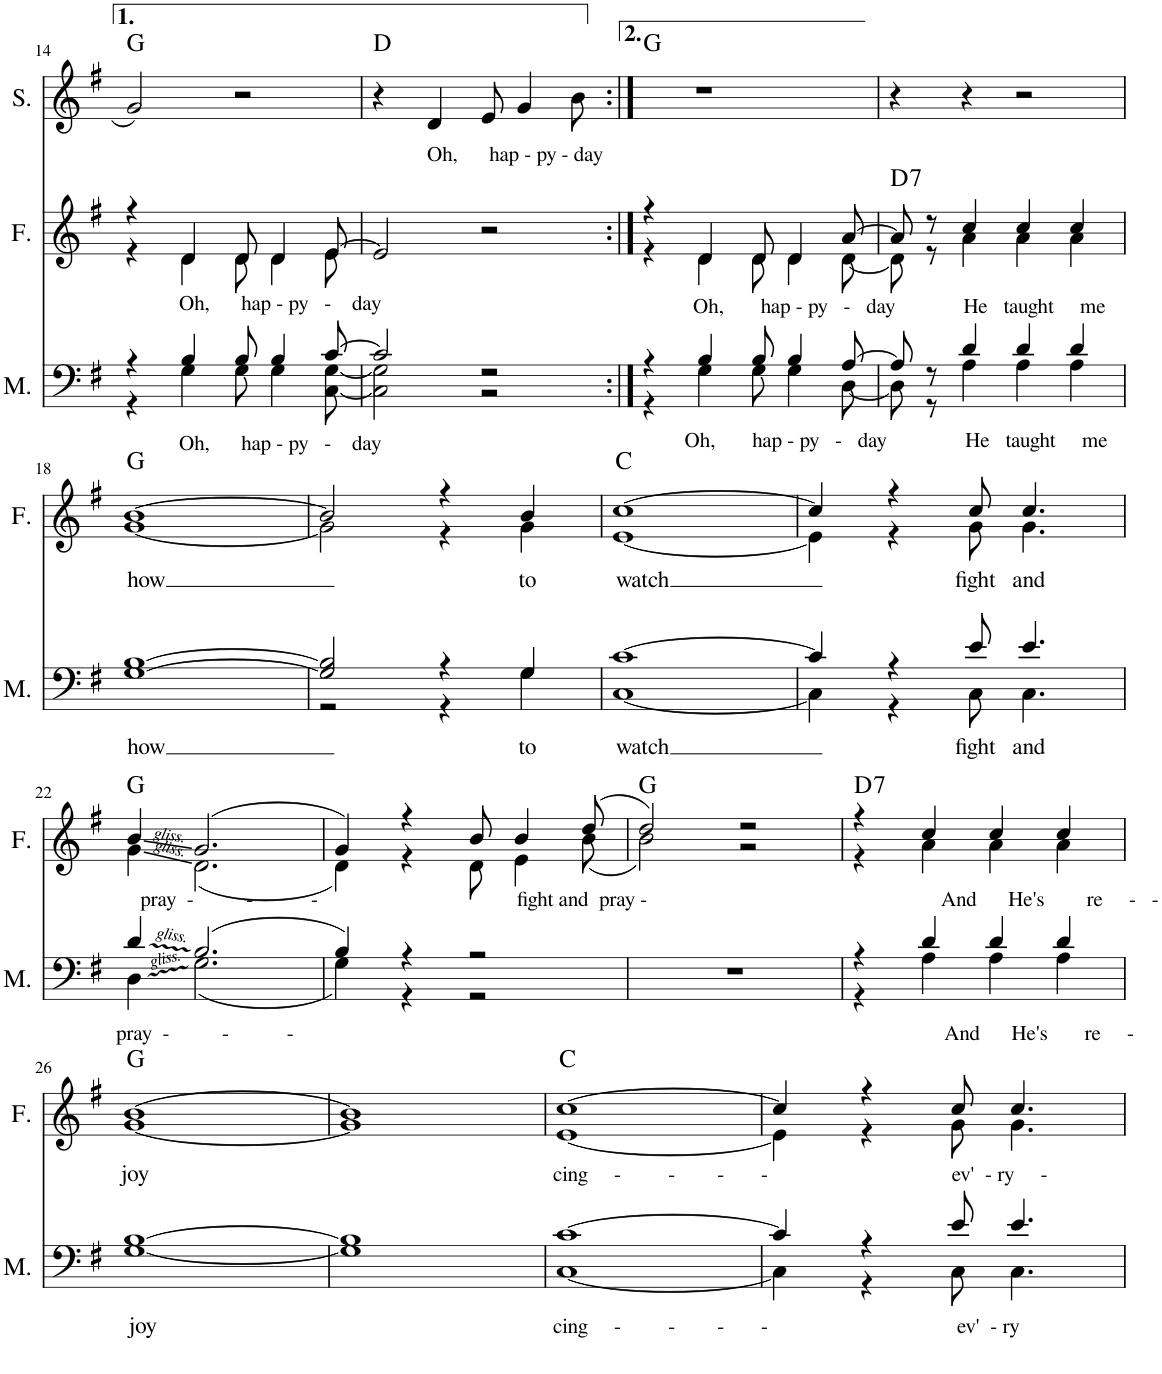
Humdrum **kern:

**kern	**text	**kern	**text	**harte	**kern	**harte
*part3	*part3	*part2	*part2	*part2	*part1	*part1
*staff3	*staff3	*staff2	*staff2	*	*staff1	*
*I"Männer	*	*I"Frauen	*	*	*I"Sopran	*
*I'M.	*	*I'F.	*	*	*I'S.	*
!!LO:PB:g=z
*clefF4	*	*clefG2	*	*	*clefG2	*
*k[f#]	*	*k[f#]	*	*	*k[f#]	*
*M4/4	*	*M4/4	*	*	*M4/4	*
=14	=14	=14	=14	=14	=14	=14
*^	*	*^	*	*	*	*
4r	4r	.	4r	4r	.	.	2g/	G:maj
!	!	!	!LO:TX:b:t=Oh,      hap - py   -    day	!	!	!	!	!
!LO:TX:b:t=Oh,      hap - py   -    day	!	!	!	!	!	!	!	!
4B/	4G\	.	4d/	4d\	.	.	.	.
8B/	8G\	.	8d/	8d\	.	.	2r	.
4B/	4G\	.	4d/	4d\	.	.	.	.
[8c/	[8C\ [8G\	.	[8e/	8e\	.	.	.	.
*	*	*	*v	*v	*	*	*	*
=15	=15	=15	=15	=15	=15	=15	=15
2c/]	2C\] 2G\]	.	2e/]	.	.	4r	D:maj
!	!	!	!	!	!	!LO:TX:b:t=Oh,      hap - py - day	!
.	.	.	.	.	.	4d/	.
2r	2r	.	2r	.	.	8e/	.
.	.	.	.	.	.	4g/	.
.	.	.	.	.	.	8b\	.
=16:|!	=16:|!	=16:|!	=16:|!	=16:|!	=16:|!	=16:|!	=16:|!
*	*	*	*^	*	*	*	*
4r	4r	.	4r	4r	.	.	1r	G:maj
!	!	!	!LO:TX:b:t=Oh,       hap - py   -   day             He   taught     me	!	!	!	!	!
!LO:TX:b:t=Oh,       hap - py   -   day               He   taught     me	!	!	!	!	!	!	!	!
4B/	4G\	.	4d/	4d\	.	.	.	.
8B/	8G\	.	8d/	8d\	.	.	.	.
4B/	4G\	.	4d/	4d\	.	.	.	.
[8A/	[8D\	.	[8a/	[8d\	.	.	.	.
=17	=17	=17	=17	=17	=17	=17	=17	=17
!	!	!	!	!	!	!LO:H:kt=7	!	!
8A/]	8D\]	.	8a/]	8d\]	.	D:7	4r	.
8r	8r	.	8r	8r	.	.	.	.
4d/	4A\	.	4cc/	4a\	.	.	4r	.
4d/	4A\	.	4cc/	4a\	.	.	2r	.
4d/	4A\	.	4cc/	4a\	.	.	.	.
!!LO:LB:g=z
=18	=18	=18	=18	=18	=18	=18	=18	=18
!	!	!LO:LY:b	!	!	!LO:LY:b	!	!	!
*v	*v	*	*	*	*	*	*	*
[1G [1B	how	[1b	[1g	how	G:maj	1r	.
=19	=19	=19	=19	=19	=19	=19	=19
*^	*	*	*	*	*	*	*
2G/] 2B/]	2r	.	2b/]	2g\]	.	.	1r	.
4r	4r	.	4r	4r	.	.	.	.
!	!	!LO:LY:b	!	!	!LO:LY:b	!	!	!
4G/	4G\	to	4b/	4g\	to	.	.	.
=20	=20	=20	=20	=20	=20	=20	=20	=20
!	!	!LO:LY:b	!	!	!LO:LY:b	!	!	!
[1c	[1C	watch	[1cc	[1e	watch	C:maj	1r	.
=21	=21	=21	=21	=21	=21	=21	=21	=21
4c/]	4C\]	.	4cc/]	4e\]	.	.	1r	.
4r	4r	.	4r	4r	.	.	.	.
!	!	!LO:LY:b	!	!	!LO:LY:b	!	!	!
8e/	8C\	fight	8cc/	8g\	fight	.	.	.
!	!	!LO:LY:b	!	!	!LO:LY:b	!	!	!
4.e/	4.C\	and	4.cc/	4.g\	and	.	.	.
!!LO:LB:g=z
=22	=22	=22	=22	=22	=22	=22	=22	=22
!	!	!	!LO:TX:b:t=pray  -          -           -                                      fight and  pray -                                                        And      He's        re     -   -	!	!	!	!	!
!LO:TX:b:t=pray  -          -           -                                                                                                                            And      He's       re     -	!	!	!	!	!	!	!	!
4d/	4D\	.	4b/	4g\	.	G:maj	1r	.
(2.B/	(2.G\	.	(2.g/	(2.d\	.	.	.	.
=23	=23	=23	=23	=23	=23	=23	=23	=23
4B/)	4G\)	.	4g/)	4d\)	.	.	1r	.
4r	4r	.	4r	4r	.	.	.	.
2r	2r	.	8b/	8d\	.	.	.	.
.	.	.	4b/	4e\	.	.	.	.
.	.	.	(8dd/	(8b\	.	.	.	.
*v	*v	*	*	*	*	*	*	*
=24	=24	=24	=24	=24	=24	=24	=24
1r	.	2dd/)	2b\)	.	G:maj	1r	.
.	.	2r	2r	.	.	.	.
=25	=25	=25	=25	=25	=25	=25	=25
*^	*	*	*	*	*	*	*
!	!	!	!	!	!	!LO:H:kt=7	!	!
4r	4r	.	4r	4r	.	D:7	1r	.
4d/	4A\	.	4cc/	4a\	.	.	.	.
4d/	4A\	.	4cc/	4a\	.	.	.	.
4d/	4A\	.	4cc/	4a\	.	.	.	.
!!LO:LB:g=z
=26	=26	=26	=26	=26	=26	=26	=26	=26
!	!	!LO:LY:b	!	!	!LO:LY:b	!	!	!
*v	*v	*	*	*	*	*	*	*
[1G [1B	joy-	[1b	[1g	joy	G:maj	1r	.
=27	=27	=27	=27	=27	=27	=27	=27
1G] 1B]	.	1b]	1g]	.	.	1r	.
=28	=28	=28	=28	=28	=28	=28	=28
*^	*	*	*	*	*	*	*
!	!	!	!LO:TX:b:t=cing     -         -        -       -                                   ev'  - ry     -	!	!	!	!	!
!LO:TX:b:t=cing     -         -        -       -                                    ev'  - ry	!	!	!	!	!	!	!	!
[1c	[1C	.	[1cc	[1e	.	C:maj	1r	.
=29	=29	=29	=29	=29	=29	=29	=29	=29
4c/]	4C\]	.	4cc/]	4e\]	.	.	1r	.
4r	4r	.	4r	4r	.	.	.	.
8e/	8C\	.	8cc/	8g\	.	.	.	.
4.e/	4.C\	.	4.cc/	4.g\	.	.	.	.
*v	*v	*	*	*	*	*	*	*
*	*	*v	*v	*	*	*	*
=	=	=	=	=	=	=
*-	*-	*-	*-	*-	*-	*-
